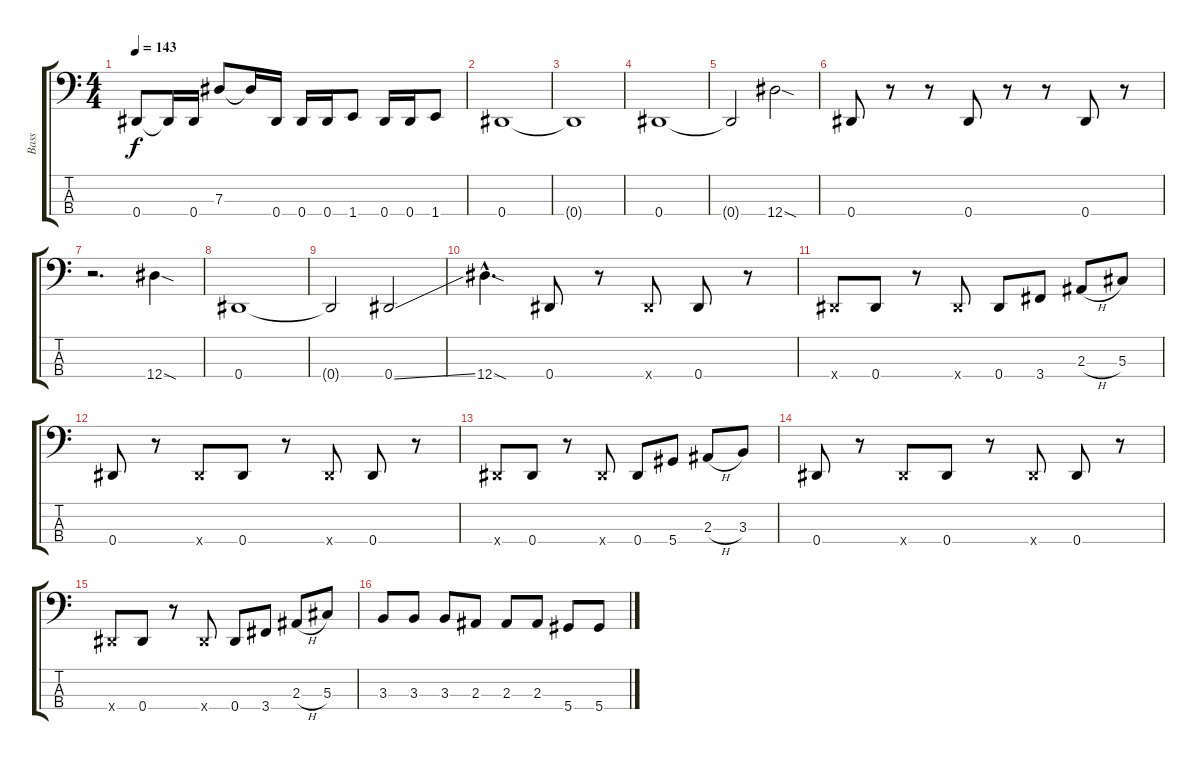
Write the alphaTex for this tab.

\track ("Bass" "Bass") {instrument electricbassfinger}
\staff {score tabs}
\tuning (Gb2 Db2 Ab1 Eb1) {hide}
\ts (4 4)
\tempo 143
\clef f4
\ks c
0.4.8{dy f} 0.4{t}.16 0.4.16 7.3.8 7.3{t}.16 0.4.16 0.4.16 0.4.16 1.4.8 0.4.16 0.4.16 1.4.8 |
\section ("" "")
0.4.1 |
0.4{t}.1 |
0.4.1 |
0.4{t}.2 12.4{sod}.2 |
0.4.8 r.8 r.8 0.4.8 r.8 r.8 0.4.8 r.8 |
r.2{d} 12.4{sod}.4 |
0.4.1 |
0.4{t}.2 0.4{ss}.2 |
12.4{sod hac}.4{d} 0.4.8 r.8 0.4{x}.8 0.4.8 r.8 |
0.4{x}.8 0.4.8 r.8 0.4{x}.8 0.4.8 3.4.8 2.3{h}.8 5.3.8 |
0.4.8 r.8 0.4{x}.8 0.4.8 r.8 0.4{x}.8 0.4.8 r.8 |
0.4{x}.8 0.4.8 r.8 0.4{x}.8 0.4.8 5.4.8 2.3{h}.8 3.3.8 |
0.4.8 r.8 0.4{x}.8 0.4.8 r.8 0.4{x}.8 0.4.8 r.8 |
0.4{x}.8 0.4.8 r.8 0.4{x}.8 0.4.8 3.4.8 2.3{h}.8 5.3.8 |
3.3.8 3.3.8 3.3.8 2.3.8 2.3.8 2.3.8 5.4.8 5.4.8
